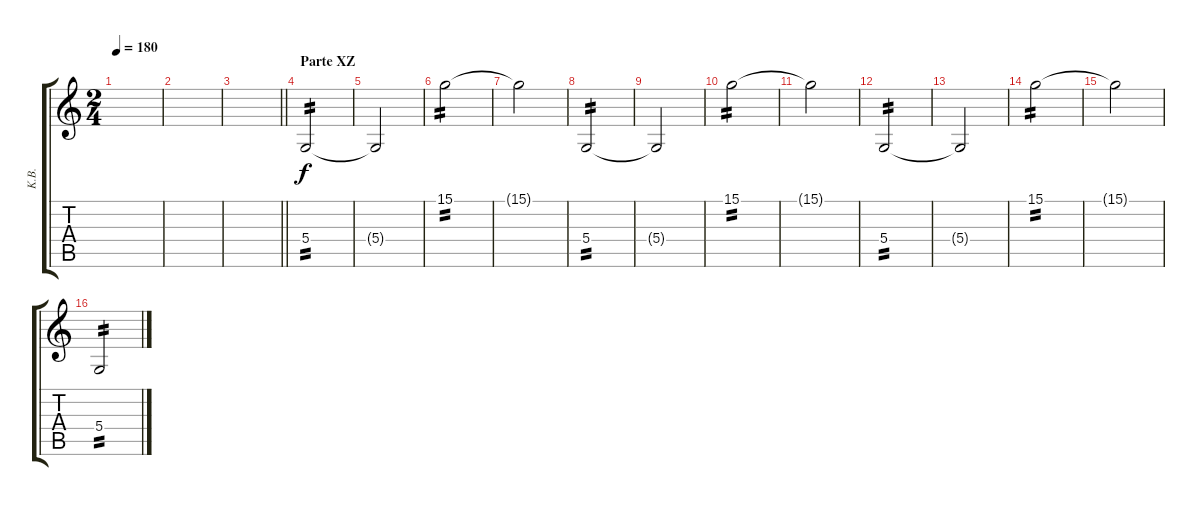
\track ("K.B." "K.B.") {instrument lead1square}
\staff {score tabs}
\tuning (E4 B3 G3 D3 A2 E2) {hide}
\ts (2 4)
\tempo 180
\clef g2
\ks c
|
|
\barLineRight lightlight
|
\section ("" "Parte XZ")
5.4.2{tp 2 volume 12 balance 16} |
5.4{t}.2 |
15.1.2{tp 2} |
15.1{t}.2 |
5.4.2{tp 2 volume 12 balance 0} |
5.4{t}.2 |
15.1.2{tp 2} |
15.1{t}.2 |
5.4.2{tp 2 volume 12 balance 16} |
5.4{t}.2 |
15.1.2{tp 2} |
15.1{t}.2 |
5.4.2{tp 2 volume 12 balance 0}
